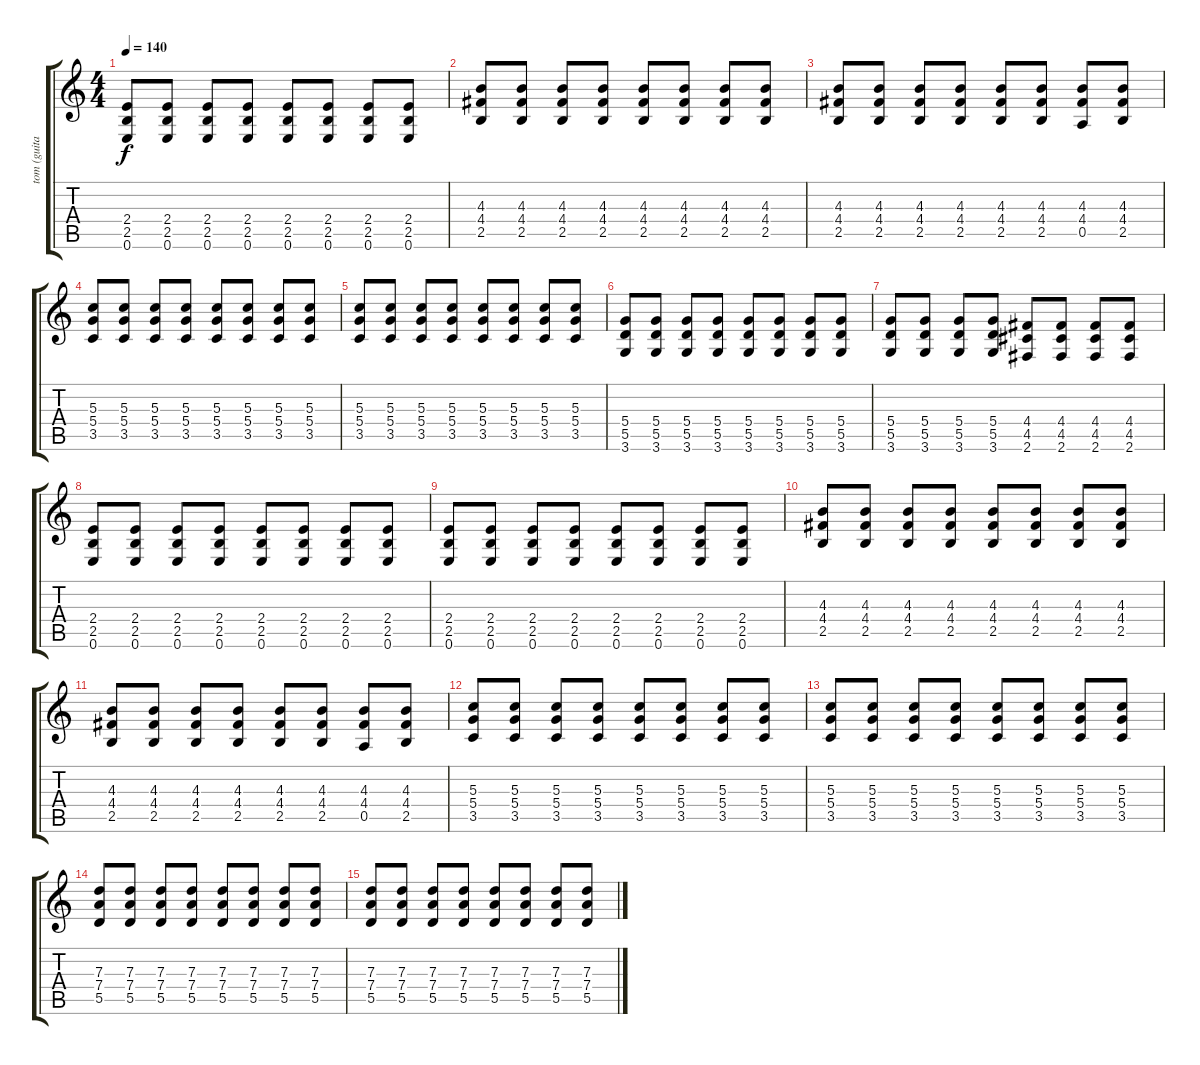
\track ("tom (guitar)" "tom (guita") {instrument distortionguitar}
\staff {score tabs}
\tuning (E4 B3 G3 D3 A2 E2) {hide}
\ts (4 4)
\tempo 140
\clef g2
\ks c
(2.4 2.5 0.6).8{dy f} (2.4 2.5 0.6).8 (2.4 2.5 0.6).8 (2.4 2.5 0.6).8 (2.4 2.5 0.6).8 (2.4 2.5 0.6).8 (2.4 2.5 0.6).8 (2.4 2.5 0.6).8 |
(4.3 4.4 2.5).8 (4.3 4.4 2.5).8 (4.3 4.4 2.5).8 (4.3 4.4 2.5).8 (4.3 4.4 2.5).8 (4.3 4.4 2.5).8 (4.3 4.4 2.5).8 (4.3 4.4 2.5).8 |
(4.3 4.4 2.5).8 (4.3 4.4 2.5).8 (4.3 4.4 2.5).8 (4.3 4.4 2.5).8 (4.3 4.4 2.5).8 (4.3 4.4 2.5).8 (4.3 4.4 0.5).8 (4.3 4.4 2.5).8 |
(5.3 5.4 3.5).8 (5.3 5.4 3.5).8 (5.3 5.4 3.5).8 (5.3 5.4 3.5).8 (5.3 5.4 3.5).8 (5.3 5.4 3.5).8 (5.3 5.4 3.5).8 (5.3 5.4 3.5).8 |
(5.3 5.4 3.5).8 (5.3 5.4 3.5).8 (5.3 5.4 3.5).8 (5.3 5.4 3.5).8 (5.3 5.4 3.5).8 (5.3 5.4 3.5).8 (5.3 5.4 3.5).8 (5.3 5.4 3.5).8 |
(5.4 5.5 3.6).8 (5.4 5.5 3.6).8 (5.4 5.5 3.6).8 (5.4 5.5 3.6).8 (5.4 5.5 3.6).8 (5.4 5.5 3.6).8 (5.4 5.5 3.6).8 (5.4 5.5 3.6).8 |
(5.4 5.5 3.6).8 (5.4 5.5 3.6).8 (5.4 5.5 3.6).8 (5.4 5.5 3.6).8 (4.4 4.5 2.6).8 (4.4 4.5 2.6).8 (4.4 4.5 2.6).8 (4.4 4.5 2.6).8 |
(2.4 2.5 0.6).8 (2.4 2.5 0.6).8 (2.4 2.5 0.6).8 (2.4 2.5 0.6).8 (2.4 2.5 0.6).8 (2.4 2.5 0.6).8 (2.4 2.5 0.6).8 (2.4 2.5 0.6).8 |
(2.4 2.5 0.6).8 (2.4 2.5 0.6).8 (2.4 2.5 0.6).8 (2.4 2.5 0.6).8 (2.4 2.5 0.6).8 (2.4 2.5 0.6).8 (2.4 2.5 0.6).8 (2.4 2.5 0.6).8 |
(4.3 4.4 2.5).8 (4.3 4.4 2.5).8 (4.3 4.4 2.5).8 (4.3 4.4 2.5).8 (4.3 4.4 2.5).8 (4.3 4.4 2.5).8 (4.3 4.4 2.5).8 (4.3 4.4 2.5).8 |
(4.3 4.4 2.5).8 (4.3 4.4 2.5).8 (4.3 4.4 2.5).8 (4.3 4.4 2.5).8 (4.3 4.4 2.5).8 (4.3 4.4 2.5).8 (4.3 4.4 0.5).8 (4.3 4.4 2.5).8 |
(5.3 5.4 3.5).8 (5.3 5.4 3.5).8 (5.3 5.4 3.5).8 (5.3 5.4 3.5).8 (5.3 5.4 3.5).8 (5.3 5.4 3.5).8 (5.3 5.4 3.5).8 (5.3 5.4 3.5).8 |
(5.3 5.4 3.5).8 (5.3 5.4 3.5).8 (5.3 5.4 3.5).8 (5.3 5.4 3.5).8 (5.3 5.4 3.5).8 (5.3 5.4 3.5).8 (5.3 5.4 3.5).8 (5.3 5.4 3.5).8 |
(7.3 7.4 5.5).8 (7.3 7.4 5.5).8 (7.3 7.4 5.5).8 (7.3 7.4 5.5).8 (7.3 7.4 5.5).8 (7.3 7.4 5.5).8 (7.3 7.4 5.5).8 (7.3 7.4 5.5).8 |
(7.3 7.4 5.5).8 (7.3 7.4 5.5).8 (7.3 7.4 5.5).8 (7.3 7.4 5.5).8 (7.3 7.4 5.5).8 (7.3 7.4 5.5).8 (7.3 7.4 5.5).8 (7.3 7.4 5.5).8
